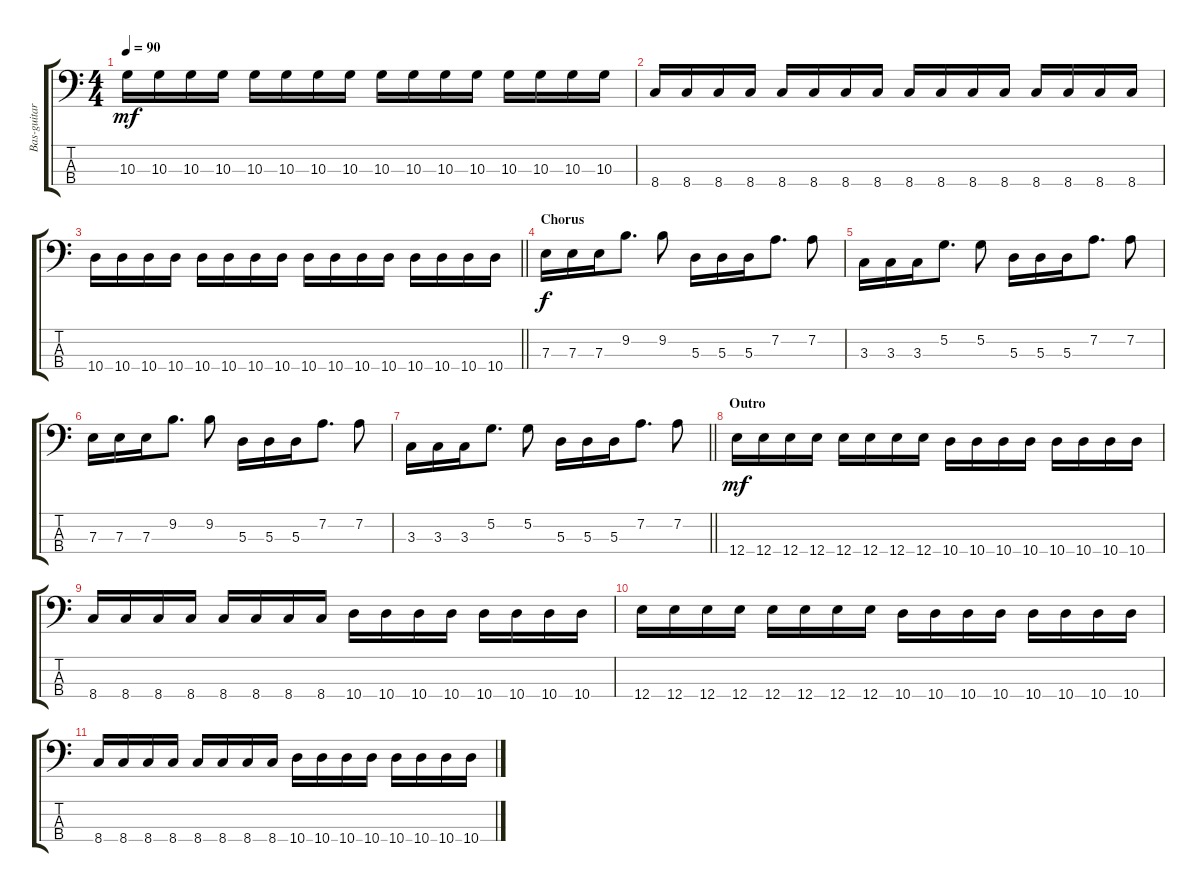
\track ("Bas-guitar" "Bas-guitar") {instrument electricbassfinger}
\staff {score tabs}
\tuning (G2 D2 A1 E1) {hide}
\ts (4 4)
\tempo 90
\clef f4
\ks c
10.3.16{dy mf} 10.3.16 10.3.16 10.3.16 10.3.16 10.3.16 10.3.16 10.3.16 10.3.16 10.3.16 10.3.16 10.3.16 10.3.16 10.3.16 10.3.16 10.3.16 |
8.4.16 8.4.16 8.4.16 8.4.16 8.4.16 8.4.16 8.4.16 8.4.16 8.4.16 8.4.16 8.4.16 8.4.16 8.4.16 8.4.16 8.4.16 8.4.16 |
\barLineRight lightlight
10.4.16 10.4.16 10.4.16 10.4.16 10.4.16 10.4.16 10.4.16 10.4.16 10.4.16 10.4.16 10.4.16 10.4.16 10.4.16 10.4.16 10.4.16 10.4.16 |
\section ("" "Chorus")
7.3.16{dy f} 7.3.16 7.3.16 9.2.8{d} 9.2.8 5.3.16 5.3.16 5.3.16 7.2.8{d} 7.2.8 |
3.3.16 3.3.16 3.3.16 5.2.8{d} 5.2.8 5.3.16 5.3.16 5.3.16 7.2.8{d} 7.2.8 |
7.3.16 7.3.16 7.3.16 9.2.8{d} 9.2.8 5.3.16 5.3.16 5.3.16 7.2.8{d} 7.2.8 |
\barLineRight lightlight
3.3.16 3.3.16 3.3.16 5.2.8{d} 5.2.8 5.3.16 5.3.16 5.3.16 7.2.8{d} 7.2.8 |
\section ("" "Outro")
12.4.16{dy mf instrument electricbassfinger} 12.4.16 12.4.16 12.4.16 12.4.16 12.4.16 12.4.16 12.4.16 10.4.16 10.4.16 10.4.16 10.4.16 10.4.16 10.4.16 10.4.16 10.4.16 |
8.4.16 8.4.16 8.4.16 8.4.16 8.4.16 8.4.16 8.4.16 8.4.16 10.4.16 10.4.16 10.4.16 10.4.16 10.4.16 10.4.16 10.4.16 10.4.16 |
12.4.16 12.4.16 12.4.16 12.4.16 12.4.16 12.4.16 12.4.16 12.4.16 10.4.16 10.4.16 10.4.16 10.4.16 10.4.16 10.4.16 10.4.16 10.4.16 |
8.4.16 8.4.16 8.4.16 8.4.16 8.4.16 8.4.16 8.4.16 8.4.16 10.4.16 10.4.16 10.4.16 10.4.16 10.4.16 10.4.16 10.4.16 10.4.16
